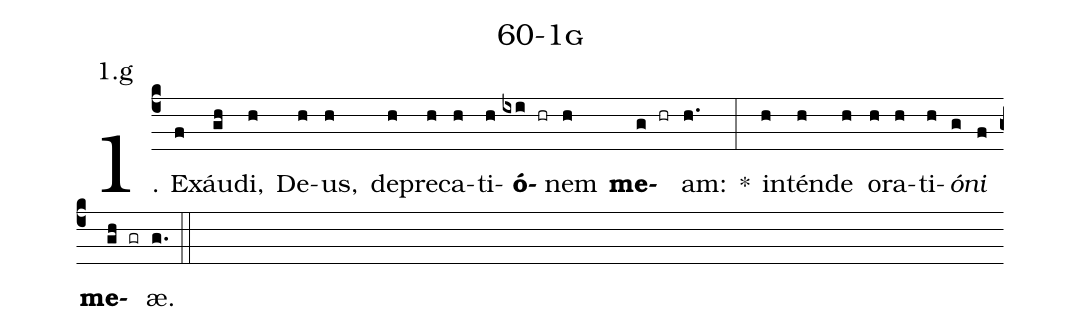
name: 60-1g;
annotation: 1.g;
%%
(c4)1. Ex(f)áu(gh)di,(h) De(h)us,(h) de(h)pre(h)ca(h)ti(h)<b>ó</b>(ixi hr)nem(h) <b>me</b>(g hr)am:(h.) *(:) in(h)tén(h)de(h) o(h)ra(h)ti(h)<i>ó</i>(g)<i>ni</i>(f) <b>me</b>(gh gr)æ.(g.) (::)
